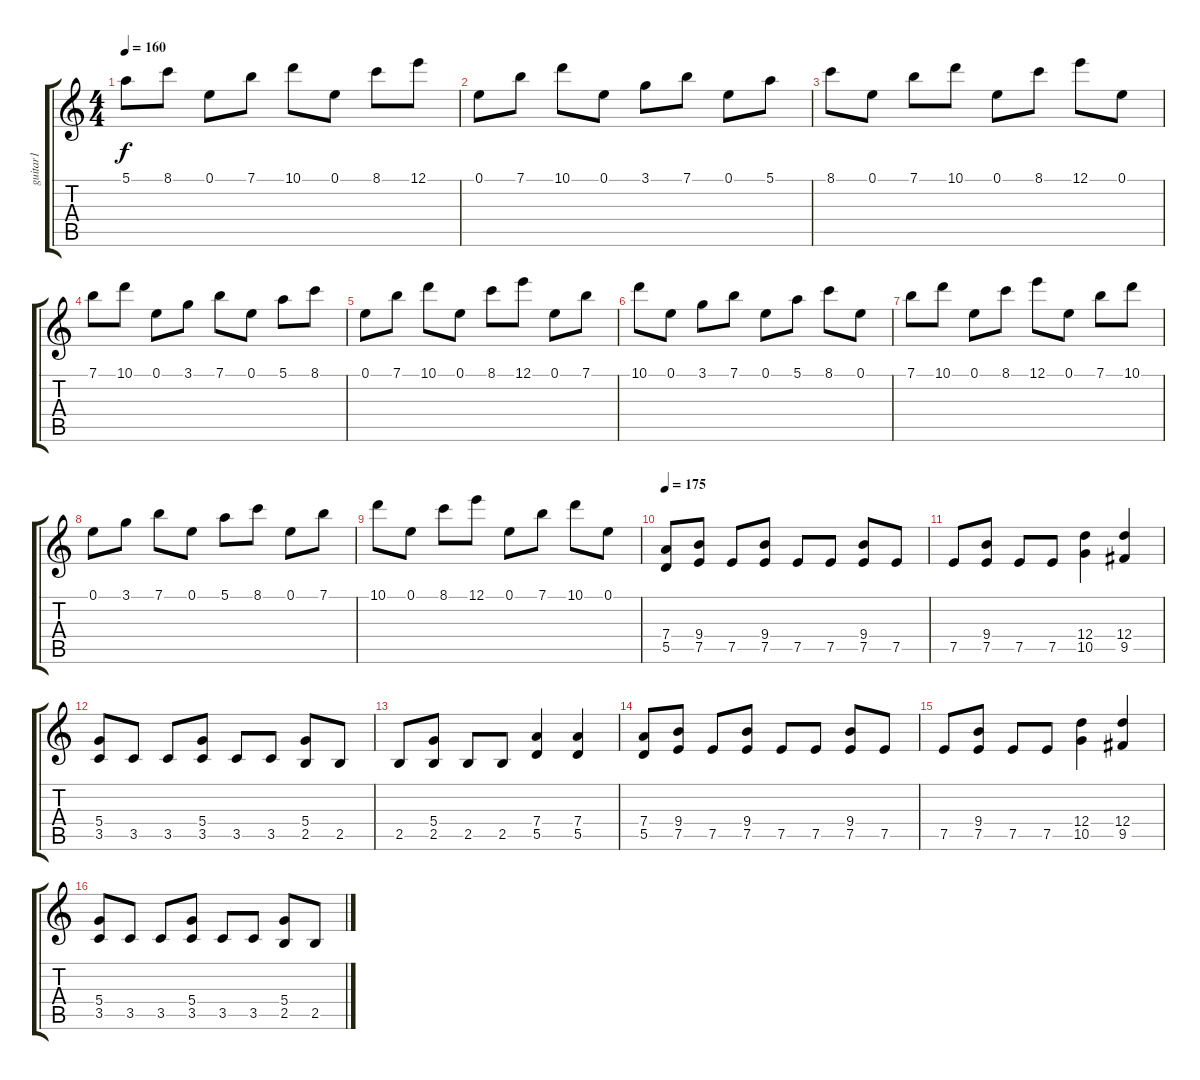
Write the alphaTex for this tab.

\track ("guitar1" "guitar1") {instrument distortionguitar}
\staff {score tabs}
\tuning (E4 B3 G3 D3 A2 E2) {hide}
\ts (4 4)
\tempo 160
\clef g2
\ks c
5.1.8{dy f} 8.1.8 0.1.8 7.1.8 10.1.8 0.1.8 8.1.8 12.1.8 |
0.1.8 7.1.8 10.1.8 0.1.8 3.1.8 7.1.8 0.1.8 5.1.8 |
8.1.8 0.1.8 7.1.8 10.1.8 0.1.8 8.1.8 12.1.8 0.1.8 |
7.1.8 10.1.8 0.1.8 3.1.8 7.1.8 0.1.8 5.1.8 8.1.8 |
0.1.8 7.1.8 10.1.8 0.1.8 8.1.8 12.1.8 0.1.8 7.1.8 |
10.1.8 0.1.8 3.1.8 7.1.8 0.1.8 5.1.8 8.1.8 0.1.8 |
7.1.8 10.1.8 0.1.8 8.1.8 12.1.8 0.1.8 7.1.8 10.1.8 |
0.1.8 3.1.8 7.1.8 0.1.8 5.1.8 8.1.8 0.1.8 7.1.8 |
10.1.8 0.1.8 8.1.8 12.1.8 0.1.8 7.1.8 10.1.8 0.1.8 |
\tempo 175
(7.4 5.5).8 (9.4 7.5).8 7.5.8 (9.4 7.5).8 7.5.8 7.5.8 (9.4 7.5).8 7.5.8 |
7.5.8 (9.4 7.5).8 7.5.8 7.5.8 (12.4 10.5).4 (12.4 9.5).4 |
(5.4 3.5).8 3.5.8 3.5.8 (5.4 3.5).8 3.5.8 3.5.8 (5.4 2.5).8 2.5.8 |
2.5.8 (5.4 2.5).8 2.5.8 2.5.8 (7.4 5.5).4 (7.4 5.5).4 |
(7.4 5.5).8 (9.4 7.5).8 7.5.8 (9.4 7.5).8 7.5.8 7.5.8 (9.4 7.5).8 7.5.8 |
7.5.8 (9.4 7.5).8 7.5.8 7.5.8 (12.4 10.5).4 (12.4 9.5).4 |
(5.4 3.5).8 3.5.8 3.5.8 (5.4 3.5).8 3.5.8 3.5.8 (5.4 2.5).8 2.5.8
